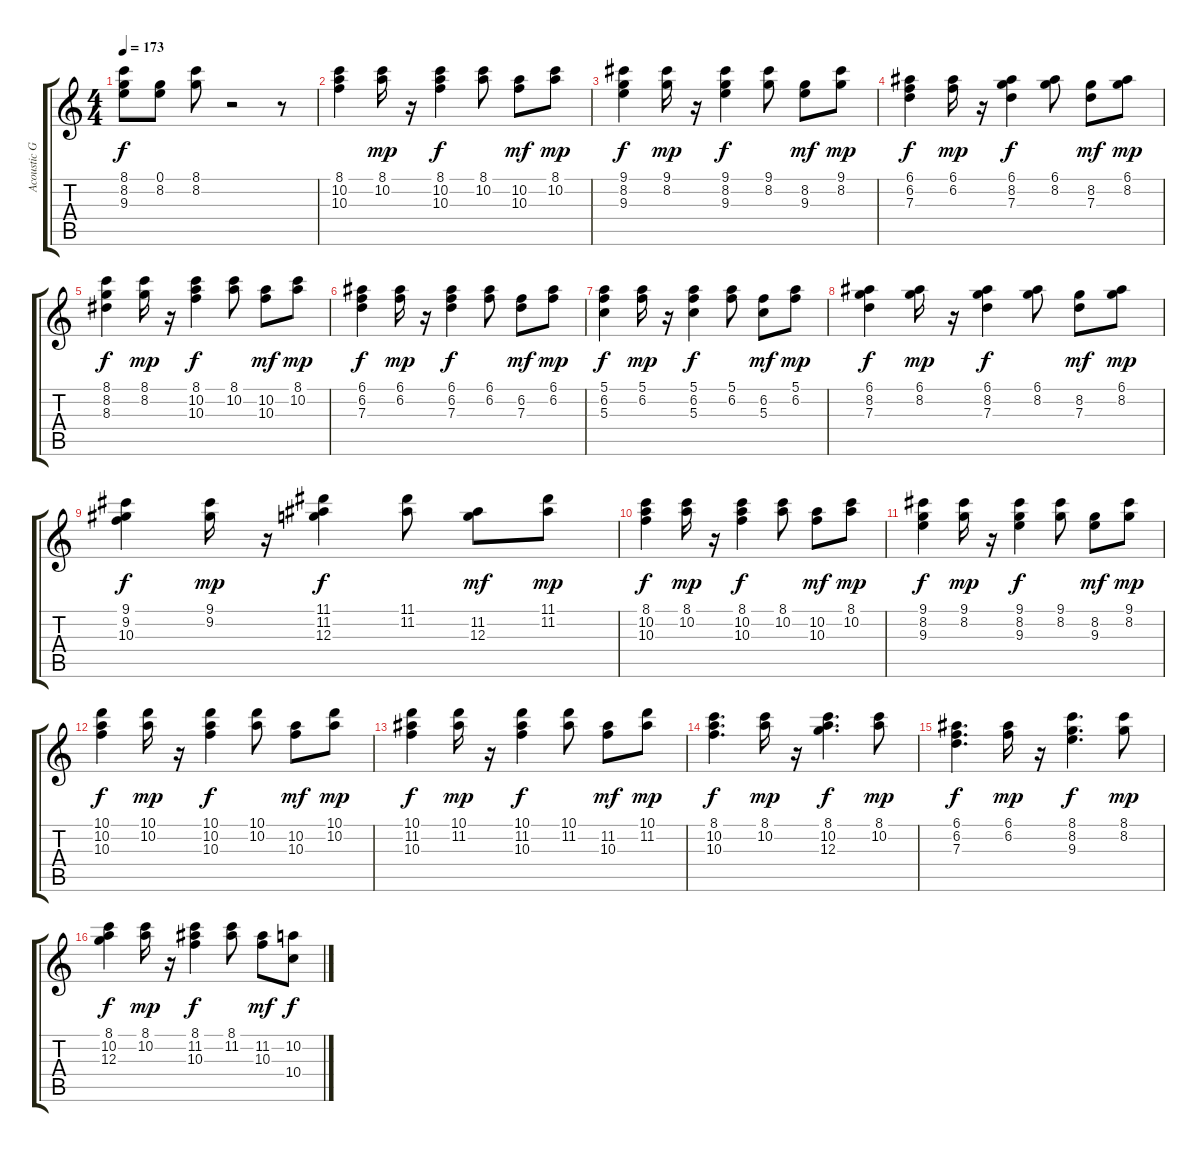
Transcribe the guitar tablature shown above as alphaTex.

\track ("Acoustic Guitar" "Acoustic G") {instrument acousticguitarsteel}
\staff {score tabs}
\tuning (E4 B3 G3 D3 A2 E2) {hide}
\ts (4 4)
\tempo 173
\clef g2
\ks c
(8.1 8.2 9.3).8{dy f} (0.1 8.2).8 (8.1 8.2).8 r.2 r.8 |
(8.1 10.2 10.3).4 (8.1 10.2).16{dy mp} r.16 (8.1 10.2 10.3).4{dy f} (8.1 10.2).8 (10.2 10.3).8{dy mf} (8.1 10.2).8{dy mp} |
(9.1 8.2 9.3).4{dy f} (9.1 8.2).16{dy mp} r.16 (9.1 8.2 9.3).4{dy f} (9.1 8.2).8 (8.2 9.3).8{dy mf} (9.1 8.2).8{dy mp} |
(6.1 6.2 7.3).4{dy f} (6.1 6.2).16{dy mp} r.16 (6.1 8.2 7.3).4{dy f} (6.1 8.2).8 (8.2 7.3).8{dy mf} (6.1 8.2).8{dy mp} |
(8.1 8.2 8.3).4{dy f} (8.1 8.2).16{dy mp} r.16 (8.1 10.2 10.3).4{dy f} (8.1 10.2).8 (10.2 10.3).8{dy mf} (8.1 10.2).8{dy mp} |
(6.1 6.2 7.3).4{dy f} (6.1 6.2).16{dy mp} r.16 (6.1 6.2 7.3).4{dy f} (6.1 6.2).8 (6.2 7.3).8{dy mf} (6.1 6.2).8{dy mp} |
(5.1 6.2 5.3).4{dy f} (5.1 6.2).16{dy mp} r.16 (5.1 6.2 5.3).4{dy f} (5.1 6.2).8 (6.2 5.3).8{dy mf} (5.1 6.2).8{dy mp} |
(6.1 8.2 7.3).4{dy f} (6.1 8.2).16{dy mp} r.16 (6.1 8.2 7.3).4{dy f} (6.1 8.2).8 (8.2 7.3).8{dy mf} (6.1 8.2).8{dy mp} |
(9.1 9.2 10.3).4{dy f} (9.1 9.2).16{dy mp} r.16 (11.1 11.2 12.3).4{dy f} (11.1 11.2).8 (11.2 12.3).8{dy mf} (11.1 11.2).8{dy mp} |
(8.1 10.2 10.3).4{dy f} (8.1 10.2).16{dy mp} r.16 (8.1 10.2 10.3).4{dy f} (8.1 10.2).8 (10.2 10.3).8{dy mf} (8.1 10.2).8{dy mp} |
(9.1 8.2 9.3).4{dy f} (9.1 8.2).16{dy mp} r.16 (9.1 8.2 9.3).4{dy f} (9.1 8.2).8 (8.2 9.3).8{dy mf} (9.1 8.2).8{dy mp} |
(10.1 10.2 10.3).4{dy f} (10.1 10.2).16{dy mp} r.16 (10.1 10.2 10.3).4{dy f} (10.1 10.2).8 (10.2 10.3).8{dy mf} (10.1 10.2).8{dy mp} |
(10.1 11.2 10.3).4{dy f} (10.1 11.2).16{dy mp} r.16 (10.1 11.2 10.3).4{dy f} (10.1 11.2).8 (11.2 10.3).8{dy mf} (10.1 11.2).8{dy mp} |
(8.1 10.2 10.3).4{d dy f} (8.1 10.2).16{dy mp} r.16 (8.1 10.2 12.3).4{d dy f} (8.1 10.2).8{dy mp} |
(6.1 6.2 7.3).4{d dy f} (6.1 6.2).16{dy mp} r.16 (8.1 8.2 9.3).4{d dy f} (8.1 8.2).8{dy mp} |
(8.1 10.2 12.3).4{dy f} (8.1 10.2).16{dy mp} r.16 (8.1 11.2 10.3).4{dy f} (8.1 11.2).8 (11.2 10.3).8{dy mf} (10.2 10.4).8{dy f}
